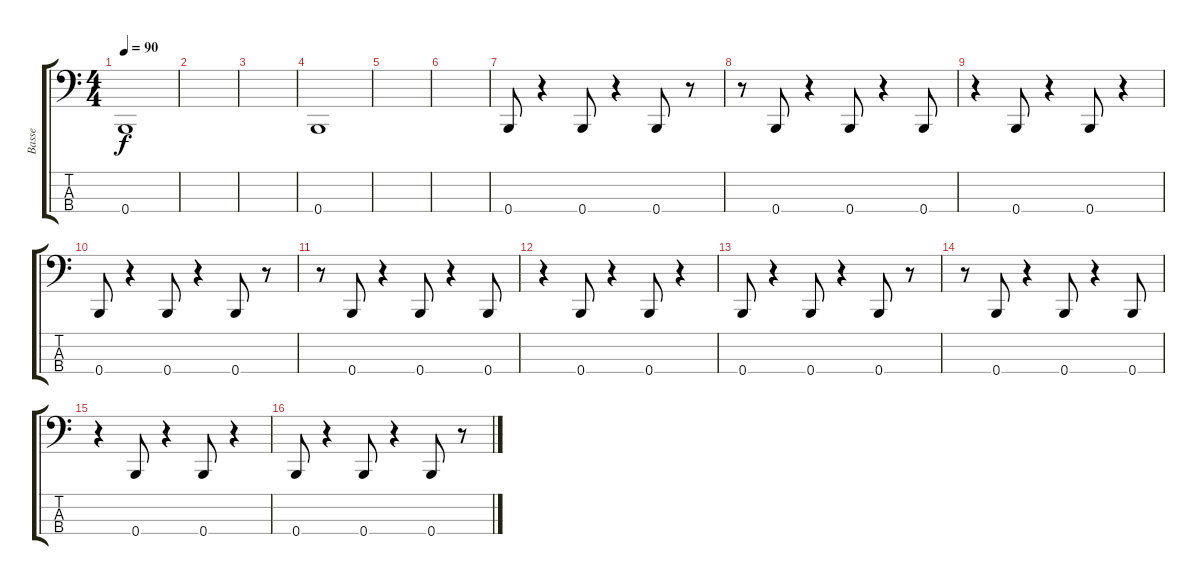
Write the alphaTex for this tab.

\track ("Basse" "Basse") {instrument electricbassfinger}
\staff {score tabs}
\tuning (E2 B1 Gb1 B0) {hide}
\ts (4 4)
\tempo 90
\clef f4
\ks c
0.4.1{dy f instrument electricbassfinger} |
|
|
0.4.1 |
|
|
0.4.8 r.4 0.4.8 r.4 0.4.8 r.8 |
r.8 0.4.8 r.4 0.4.8 r.4 0.4.8 |
r.4 0.4.8 r.4 0.4.8 r.4 |
0.4.8 r.4 0.4.8 r.4 0.4.8 r.8 |
r.8 0.4.8 r.4 0.4.8 r.4 0.4.8 |
r.4 0.4.8 r.4 0.4.8 r.4 |
0.4.8 r.4 0.4.8 r.4 0.4.8 r.8 |
r.8 0.4.8 r.4 0.4.8 r.4 0.4.8 |
r.4 0.4.8 r.4 0.4.8 r.4 |
0.4.8 r.4 0.4.8 r.4 0.4.8 r.8
